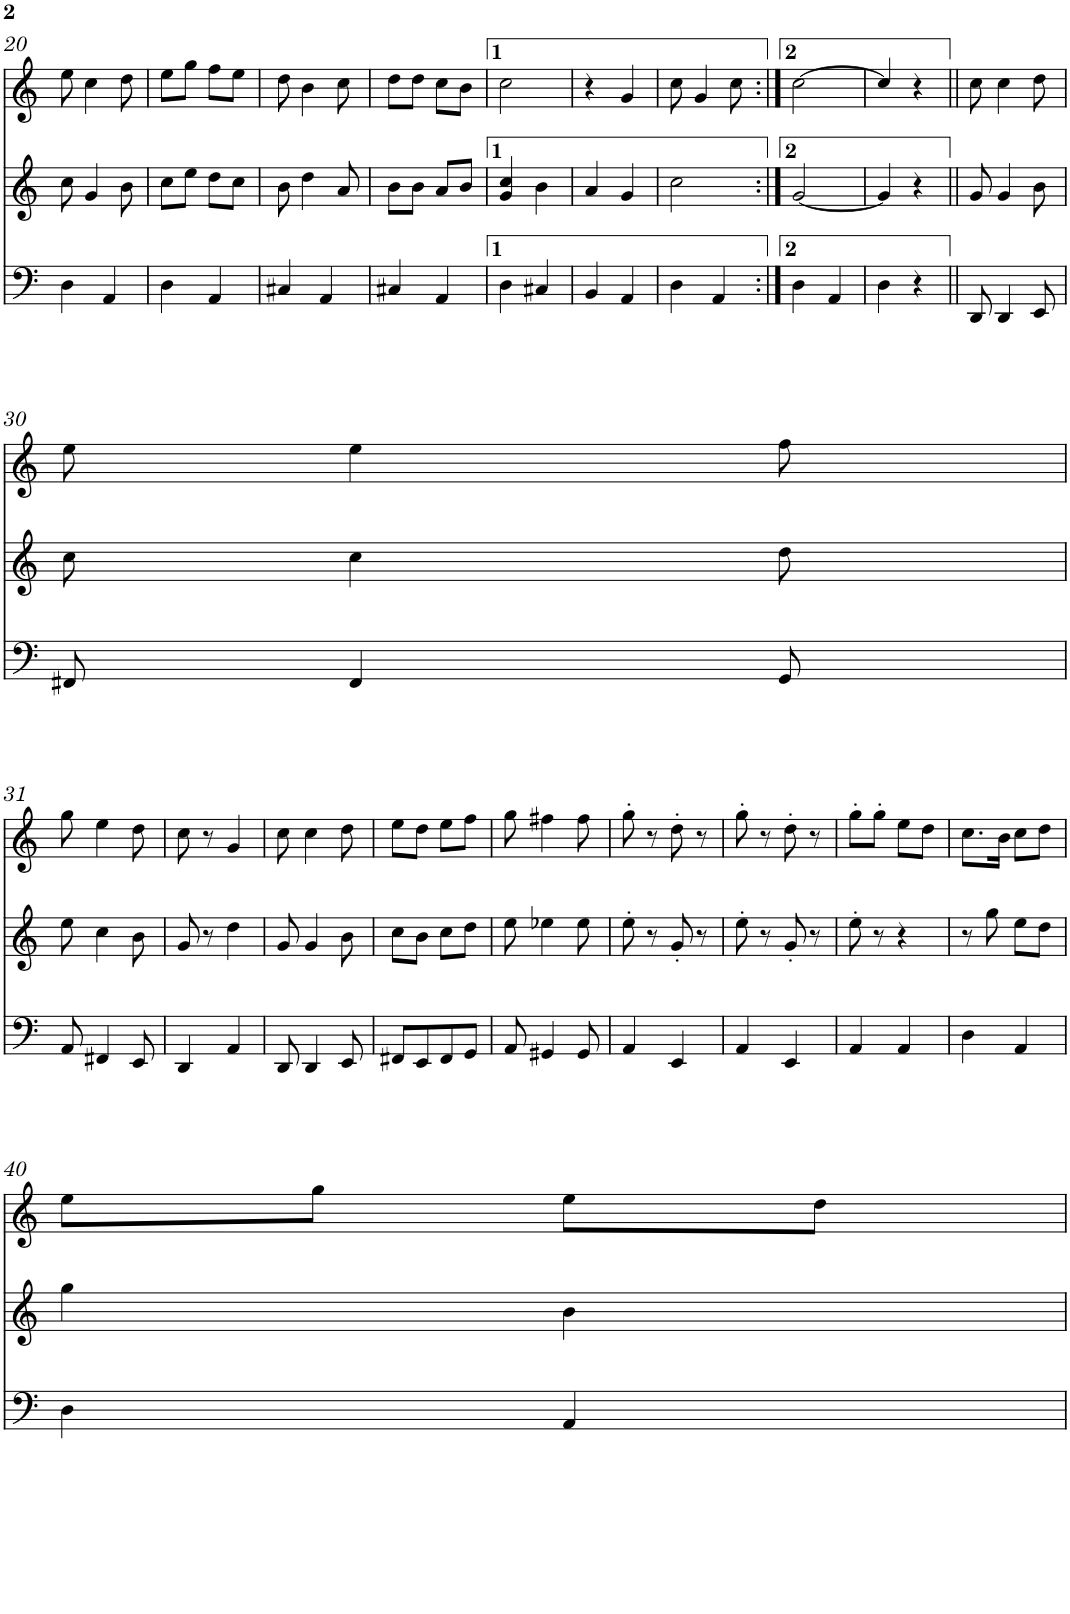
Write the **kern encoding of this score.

**kern	**kern	**kern
*part3	*part2	*part1
*staff3	*staff2	*staff1
*I"Piano	*I"Gralla 2	*I"Gralla 1
*I'Pno	*	*
!!LO:PB:g=z
*clefF4	*clefG2	*clefG2
*	*Trd8c14	*
*k[]	*k[]	*k[]
*M2/4	*M2/4	*M2/4
=20	=20	=20
4D\	8cc\	8ee\
.	4g/	4cc\
4AA/	.	.
.	8b\	8dd\
=21	=21	=21
4D\	8cc\L	8ee\L
.	8ee\J	8gg\J
4AA/	8dd\L	8ff\L
.	8cc\J	8ee\J
=22	=22	=22
4C#X/	8b\	8dd\
.	4dd\	4b\
4AA/	.	.
.	8a/	8cc\
=23	=23	=23
4C#X/	8b\L	8dd\L
.	8b\J	8dd\J
4AA/	8a/L	8cc\L
.	8b/J	8b\J
=24	=24	=24
4D\	4g/ 4cc/	2cc\
4C#X/	4b\	.
=25	=25	=25
4BB/	4a/	4r
4AA/	4g/	4g/
=26	=26	=26
4D\	2cc\	8cc\
.	.	4g/
4AA/	.	.
.	.	8cc\
=27:|!	=27:|!	=27:|!
4D\	[2g/	[2cc\
4AA/	.	.
=28	=28	=28
4D\	4g/]	4cc/]
4r	4r	4r
=29||	=29||	=29||
8DD/	8g/	8cc\
4DD/	4g/	4cc\
8EE/	8b\	8dd\
!!LO:LB:g=z
=30	=30	=30
8FF#X/	8cc\	8ee\
4FF#/	4cc\	4ee\
8GG/	8dd\	8ff\
!!LO:LB:g=z
=31	=31	=31
8AA/	8ee\	8gg\
4FF#X/	4cc\	4ee\
8EE/	8b\	8dd\
=32	=32	=32
4DD/	8g/	8cc\
.	8r	8r
4AA/	4dd\	4g/
=33	=33	=33
8DD/	8g/	8cc\
4DD/	4g/	4cc\
8EE/	8b\	8dd\
=34	=34	=34
8FF#X/L	8cc\L	8ee\L
8EE/	8b\J	8dd\J
8FF#/	8cc\L	8ee\L
8GG/J	8dd\J	8ff\J
=35	=35	=35
8AA/	8ee\	8gg\
4GG#X/	4ee-X\	4ff#X\
8GG#/	8ee-\	8ff#\
=36	=36	=36
4AA/	8ee'\	8gg'\
.	8r	8r
4EE/	8g'/	8dd'\
.	8r	8r
=37	=37	=37
4AA/	8ee'\	8gg'\
.	8r	8r
4EE/	8g'/	8dd'\
.	8r	8r
=38	=38	=38
4AA/	8ee'\	8gg'\L
.	8r	8gg'\J
4AA/	4r	8ee\L
.	.	8dd\J
=39	=39	=39
4D\	8r	8.cc\L
.	8gg\	.
.	.	16b\Jk
4AA/	8ee\L	8cc\L
.	8dd\J	8dd\J
!!LO:LB:g=z
=40	=40	=40
4D\	4gg\	8ee\L
.	.	8gg\J
4AA/	4b\	8ee\L
.	.	8dd\J
=	=	=
*-	*-	*-
